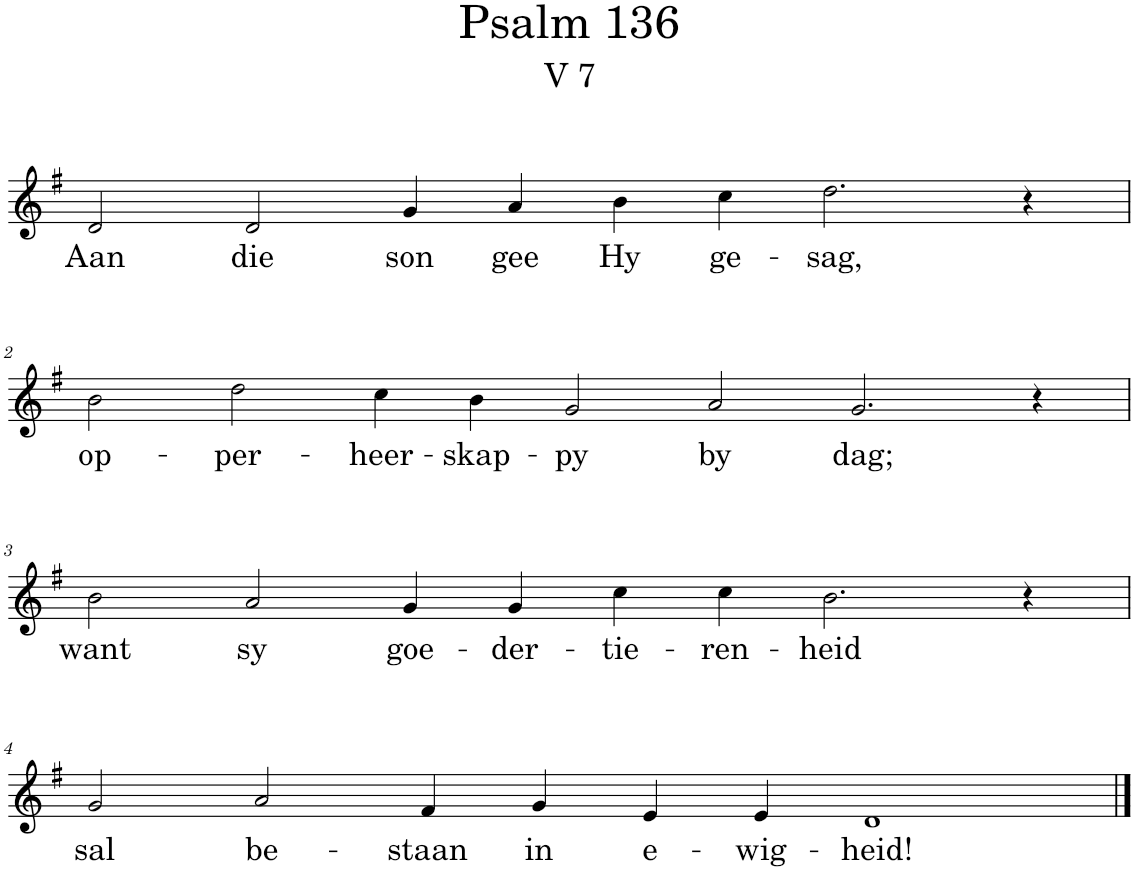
**kern	**text
*part1	*part1
*staff1	*staff1
*I"Pipe Organ	*
*I'Org.	*
*clefG2	*
*k[f#]	*
*M12/4	*
=1	=1
!	!LO:LY:b
2d/	Aan
!	!LO:LY:b
2d/	die
!	!LO:LY:b
4g/	son
!	!LO:LY:b
4a/	gee
!	!LO:LY:b
4b\	Hy
!	!LO:LY:b
4cc\	ge-
!	!LO:LY:b
2.dd\	-sag,
4r	.
!!LO:LB:g=z
=2	=2
*M14/4	*
!	!LO:LY:b
2b\	op-
!	!LO:LY:b
2dd\	-per-
!	!LO:LY:b
4cc\	-heer-
!	!LO:LY:b
4b\	-skap-
!	!LO:LY:b
2g/	-py
!	!LO:LY:b
2a/	by
!	!LO:LY:b
2.g/	dag;
4r	.
!!LO:LB:g=z
=3	=3
*M12/4	*
!	!LO:LY:b
2b\	want
!	!LO:LY:b
2a/	sy
!	!LO:LY:b
4g/	goe-
!	!LO:LY:b
4g/	-der-
!	!LO:LY:b
4cc\	-tie-
!	!LO:LY:b
4cc\	-ren-
!	!LO:LY:b
2.b\	-heid
4r	.
!!LO:LB:g=z
=4	=4
!	!LO:LY:b
2g/	sal
!	!LO:LY:b
2a/	be-
!	!LO:LY:b
4f#/	-staan
!	!LO:LY:b
4g/	in
!	!LO:LY:b
4e/	e-
!	!LO:LY:b
4e/	-wig-
!	!LO:LY:b
1d	-heid!
==	==
*-	*-
